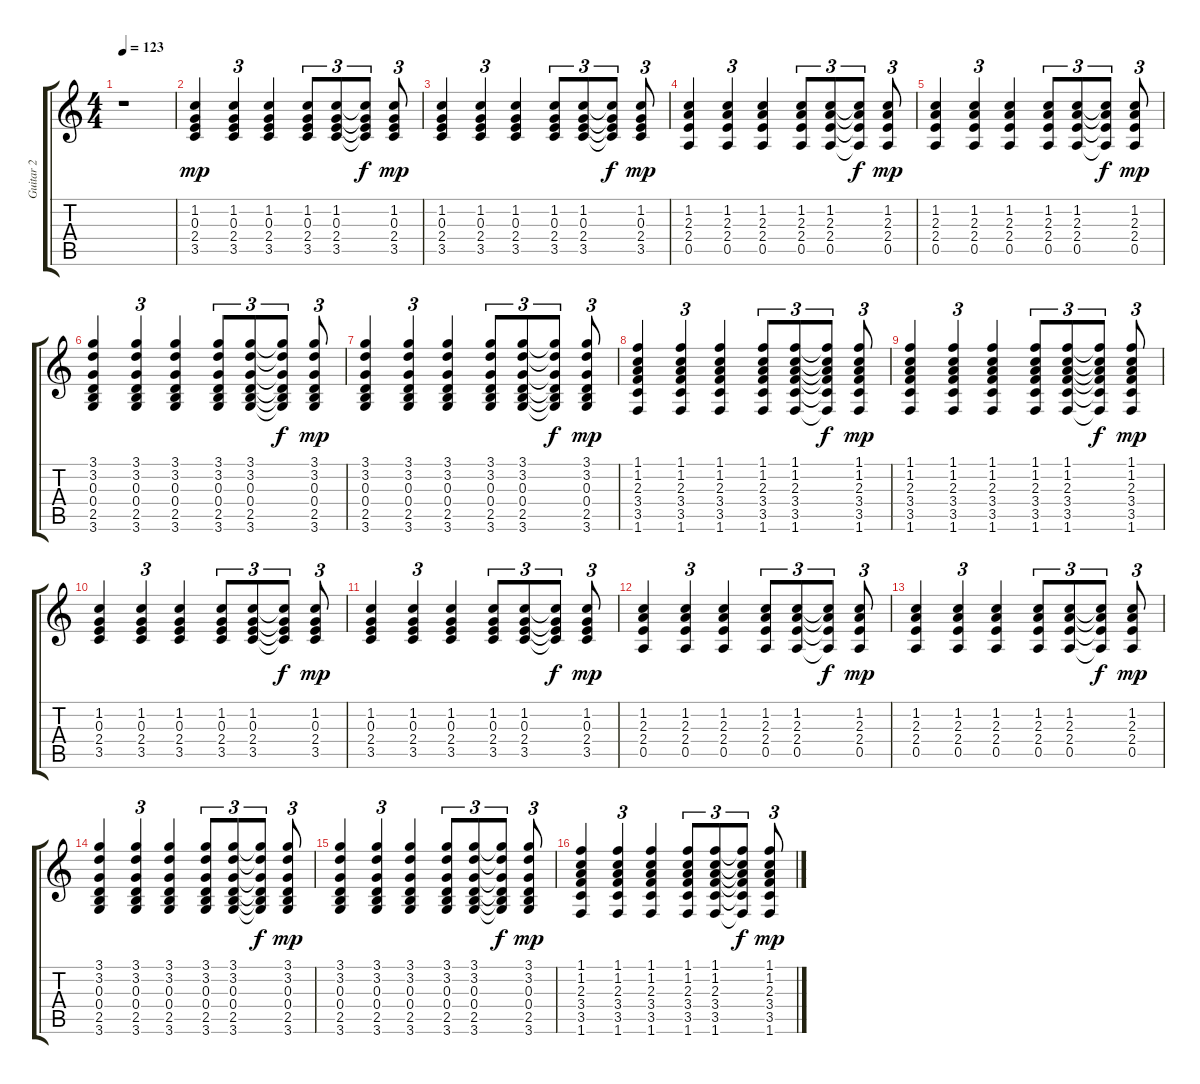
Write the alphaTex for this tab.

\track ("Guitar 2" "Guitar 2") {instrument acousticguitarsteel}
\staff {score tabs}
\tuning (E4 B3 G3 D3 A2 E2) {hide}
\ts (4 4)
\tempo 123
\clef g2
\ks c
r.1{dy mp instrument acousticguitarsteel} |
(1.2 0.3 2.4 3.5).4 (1.2 0.3 2.4 3.5).4{tu (3 2)} (1.2 0.3 2.4 3.5).4 (1.2 0.3 2.4 3.5).8{tu (3 2)} (1.2 0.3 2.4 3.5).8{tu (3 2)} (1.2{t} 0.3{t} 2.4{t} 3.5{t}).8{tu (3 2) dy f} (1.2 0.3 2.4 3.5).8{tu (3 2) dy mp} |
(1.2 0.3 2.4 3.5).4 (1.2 0.3 2.4 3.5).4{tu (3 2)} (1.2 0.3 2.4 3.5).4 (1.2 0.3 2.4 3.5).8{tu (3 2)} (1.2 0.3 2.4 3.5).8{tu (3 2)} (1.2{t} 0.3{t} 2.4{t} 3.5{t}).8{tu (3 2) dy f} (1.2 0.3 2.4 3.5).8{tu (3 2) dy mp} |
(1.2 2.3 2.4 0.5).4 (1.2 2.3 2.4 0.5).4{tu (3 2)} (1.2 2.3 2.4 0.5).4 (1.2 2.3 2.4 0.5).8{tu (3 2)} (1.2 2.3 2.4 0.5).8{tu (3 2)} (1.2{t} 2.3{t} 2.4{t} 0.5{t}).8{tu (3 2) dy f} (1.2 2.3 2.4 0.5).8{tu (3 2) dy mp} |
(1.2 2.3 2.4 0.5).4 (1.2 2.3 2.4 0.5).4{tu (3 2)} (1.2 2.3 2.4 0.5).4 (1.2 2.3 2.4 0.5).8{tu (3 2)} (1.2 2.3 2.4 0.5).8{tu (3 2)} (1.2{t} 2.3{t} 2.4{t} 0.5{t}).8{tu (3 2) dy f} (1.2 2.3 2.4 0.5).8{tu (3 2) dy mp} |
(3.1 3.2 0.3 0.4 2.5 3.6).4 (3.1 3.2 0.3 0.4 2.5 3.6).4{tu (3 2)} (3.1 3.2 0.3 0.4 2.5 3.6).4 (3.1 3.2 0.3 0.4 2.5 3.6).8{tu (3 2)} (3.1 3.2 0.3 0.4 2.5 3.6).8{tu (3 2)} (3.1{t} 3.2{t} 0.3{t} 0.4{t} 2.5{t} 3.6{t}).8{tu (3 2) dy f} (3.1 3.2 0.3 0.4 2.5 3.6).8{tu (3 2) dy mp} |
(3.1 3.2 0.3 0.4 2.5 3.6).4 (3.1 3.2 0.3 0.4 2.5 3.6).4{tu (3 2)} (3.1 3.2 0.3 0.4 2.5 3.6).4 (3.1 3.2 0.3 0.4 2.5 3.6).8{tu (3 2)} (3.1 3.2 0.3 0.4 2.5 3.6).8{tu (3 2)} (3.1{t} 3.2{t} 0.3{t} 0.4{t} 2.5{t} 3.6{t}).8{tu (3 2) dy f} (3.1 3.2 0.3 0.4 2.5 3.6).8{tu (3 2) dy mp} |
(1.1 1.2 2.3 3.4 3.5 1.6).4 (1.1 1.2 2.3 3.4 3.5 1.6).4{tu (3 2)} (1.1 1.2 2.3 3.4 3.5 1.6).4 (1.1 1.2 2.3 3.4 3.5 1.6).8{tu (3 2)} (1.1 1.2 2.3 3.4 3.5 1.6).8{tu (3 2)} (1.1{t} 1.2{t} 2.3{t} 3.4{t} 3.5{t} 1.6{t}).8{tu (3 2) dy f} (1.1 1.2 2.3 3.4 3.5 1.6).8{tu (3 2) dy mp} |
(1.1 1.2 2.3 3.4 3.5 1.6).4 (1.1 1.2 2.3 3.4 3.5 1.6).4{tu (3 2)} (1.1 1.2 2.3 3.4 3.5 1.6).4 (1.1 1.2 2.3 3.4 3.5 1.6).8{tu (3 2)} (1.1 1.2 2.3 3.4 3.5 1.6).8{tu (3 2)} (1.1{t} 1.2{t} 2.3{t} 3.4{t} 3.5{t} 1.6{t}).8{tu (3 2) dy f} (1.1 1.2 2.3 3.4 3.5 1.6).8{tu (3 2) dy mp} |
(1.2 0.3 2.4 3.5).4 (1.2 0.3 2.4 3.5).4{tu (3 2)} (1.2 0.3 2.4 3.5).4 (1.2 0.3 2.4 3.5).8{tu (3 2)} (1.2 0.3 2.4 3.5).8{tu (3 2)} (1.2{t} 0.3{t} 2.4{t} 3.5{t}).8{tu (3 2) dy f} (1.2 0.3 2.4 3.5).8{tu (3 2) dy mp} |
(1.2 0.3 2.4 3.5).4 (1.2 0.3 2.4 3.5).4{tu (3 2)} (1.2 0.3 2.4 3.5).4 (1.2 0.3 2.4 3.5).8{tu (3 2)} (1.2 0.3 2.4 3.5).8{tu (3 2)} (1.2{t} 0.3{t} 2.4{t} 3.5{t}).8{tu (3 2) dy f} (1.2 0.3 2.4 3.5).8{tu (3 2) dy mp} |
(1.2 2.3 2.4 0.5).4 (1.2 2.3 2.4 0.5).4{tu (3 2)} (1.2 2.3 2.4 0.5).4 (1.2 2.3 2.4 0.5).8{tu (3 2)} (1.2 2.3 2.4 0.5).8{tu (3 2)} (1.2{t} 2.3{t} 2.4{t} 0.5{t}).8{tu (3 2) dy f} (1.2 2.3 2.4 0.5).8{tu (3 2) dy mp} |
(1.2 2.3 2.4 0.5).4 (1.2 2.3 2.4 0.5).4{tu (3 2)} (1.2 2.3 2.4 0.5).4 (1.2 2.3 2.4 0.5).8{tu (3 2)} (1.2 2.3 2.4 0.5).8{tu (3 2)} (1.2{t} 2.3{t} 2.4{t} 0.5{t}).8{tu (3 2) dy f} (1.2 2.3 2.4 0.5).8{tu (3 2) dy mp} |
(3.1 3.2 0.3 0.4 2.5 3.6).4 (3.1 3.2 0.3 0.4 2.5 3.6).4{tu (3 2)} (3.1 3.2 0.3 0.4 2.5 3.6).4 (3.1 3.2 0.3 0.4 2.5 3.6).8{tu (3 2)} (3.1 3.2 0.3 0.4 2.5 3.6).8{tu (3 2)} (3.1{t} 3.2{t} 0.3{t} 0.4{t} 2.5{t} 3.6{t}).8{tu (3 2) dy f} (3.1 3.2 0.3 0.4 2.5 3.6).8{tu (3 2) dy mp} |
(3.1 3.2 0.3 0.4 2.5 3.6).4 (3.1 3.2 0.3 0.4 2.5 3.6).4{tu (3 2)} (3.1 3.2 0.3 0.4 2.5 3.6).4 (3.1 3.2 0.3 0.4 2.5 3.6).8{tu (3 2)} (3.1 3.2 0.3 0.4 2.5 3.6).8{tu (3 2)} (3.1{t} 3.2{t} 0.3{t} 0.4{t} 2.5{t} 3.6{t}).8{tu (3 2) dy f} (3.1 3.2 0.3 0.4 2.5 3.6).8{tu (3 2) dy mp} |
(1.1 1.2 2.3 3.4 3.5 1.6).4 (1.1 1.2 2.3 3.4 3.5 1.6).4{tu (3 2)} (1.1 1.2 2.3 3.4 3.5 1.6).4 (1.1 1.2 2.3 3.4 3.5 1.6).8{tu (3 2)} (1.1 1.2 2.3 3.4 3.5 1.6).8{tu (3 2)} (1.1{t} 1.2{t} 2.3{t} 3.4{t} 3.5{t} 1.6{t}).8{tu (3 2) dy f} (1.1 1.2 2.3 3.4 3.5 1.6).8{tu (3 2) dy mp}
